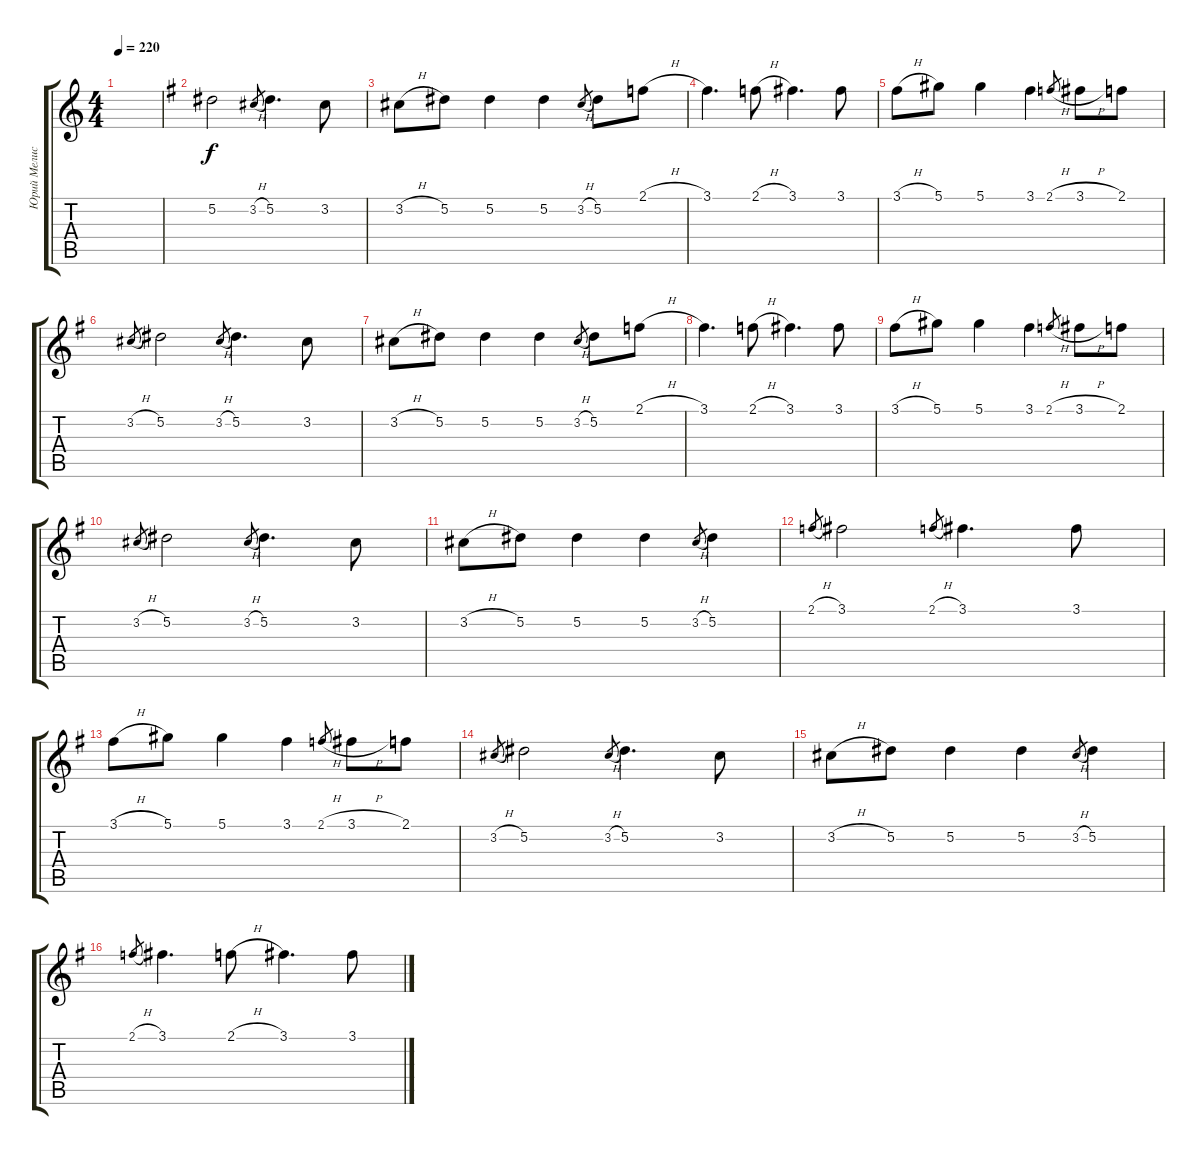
\track ("Юрий Мелисов" "Юрий Мелис") {instrument distortionguitar}
\staff {score tabs}
\tuning (Eb4 Bb3 Gb3 Db3 Ab2 Eb2) {hide}
\ts (4 4)
\tempo 220
\clef g2
\ks c
|
\ks g
5.2.2 3.2{h}.8{gr} 5.2.4{d} 3.2.8 |
3.2{h}.8 5.2.8 5.2.4 5.2.4 3.2{h}.8{gr} 5.2.8 2.1{h}.8 |
3.1.4{d} 2.1{h}.8 3.1.4{d} 3.1.8 |
3.1{h}.8 5.1.8 5.1.4 3.1.4 2.1{h}.8{gr} 3.1{h}.8 2.1.8 |
3.2{h}.8{gr} 5.2.2 3.2{h}.8{gr} 5.2.4{d} 3.2.8 |
3.2{h}.8 5.2.8 5.2.4 5.2.4 3.2{h}.8{gr} 5.2.8 2.1{h}.8 |
3.1.4{d} 2.1{h}.8 3.1.4{d} 3.1.8 |
3.1{h}.8 5.1.8 5.1.4 3.1.4 2.1{h}.8{gr} 3.1{h}.8 2.1.8 |
3.2{h}.8{gr} 5.2.2 3.2{h}.8{gr} 5.2.4{d} 3.2.8 |
3.2{h}.8 5.2.8 5.2.4 5.2.4 3.2{h}.8{gr} 5.2.4 |
2.1{h}.8{gr} 3.1.2 2.1{h}.8{gr} 3.1.4{d} 3.1.8 |
3.1{h}.8 5.1.8 5.1.4 3.1.4 2.1{h}.8{gr} 3.1{h}.8 2.1.8 |
3.2{h}.8{gr} 5.2.2 3.2{h}.8{gr} 5.2.4{d} 3.2.8 |
3.2{h}.8 5.2.8 5.2.4 5.2.4 3.2{h}.8{gr} 5.2.4 |
2.1{h}.8{gr} 3.1.4{d} 2.1{h}.8 3.1.4{d} 3.1.8
